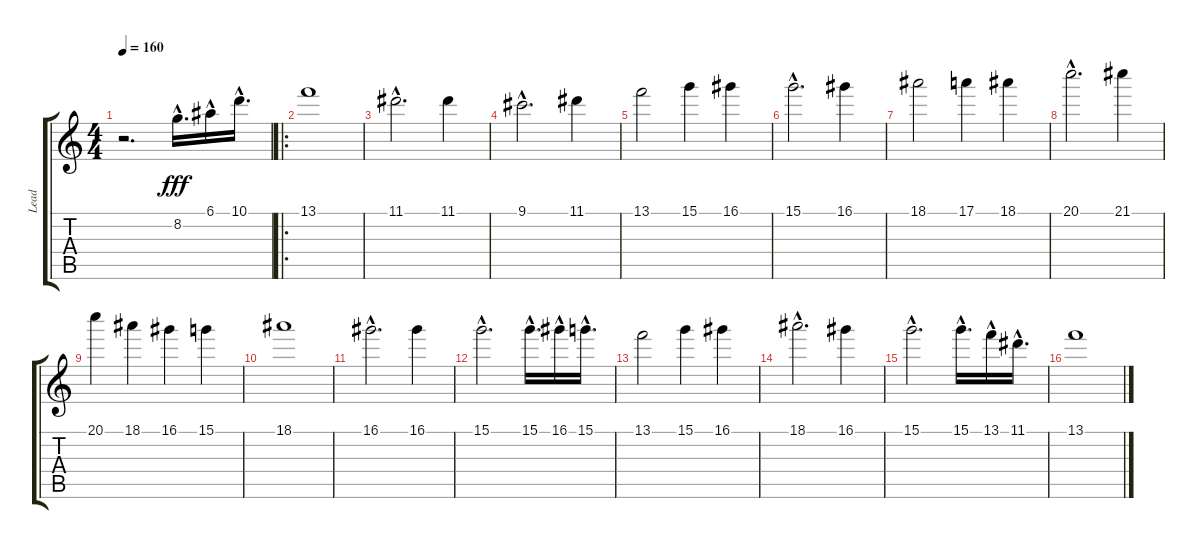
\track ("Lead" "Lead") {instrument distortionguitar}
\staff {score tabs}
\tuning (E4 B3 G3 D3 A2 E2) {hide}
\ts (4 4)
\tempo 160
\clef g2
\ks c
r.2{d dy fff instrument distortionguitar} 8.2{hac}.16{d} 6.1{hac}.16 10.1{hac}.16{d} |
\ro
13.1.1 |
11.1{hac}.2{d} 11.1.4 |
9.1{hac}.2{d} 11.1.4 |
13.1.2 15.1.4 16.1.4 |
15.1{hac}.2{d} 16.1.4 |
18.1.2 17.1.4 18.1.4 |
20.1{hac}.2{d} 21.1.4 |
20.1.4 18.1.4 16.1.4 15.1.4 |
18.1.1 |
16.1{hac}.2{d} 16.1.4 |
15.1{hac}.2{d} 15.1{hac}.16{d} 16.1{hac}.16 15.1{hac}.16{d} |
13.1.2 15.1.4 16.1.4 |
18.1{hac}.2{d} 16.1.4 |
15.1{hac}.2{d} 15.1{hac}.16{d} 13.1{hac}.16 11.1{hac}.16{d} |
13.1.1
